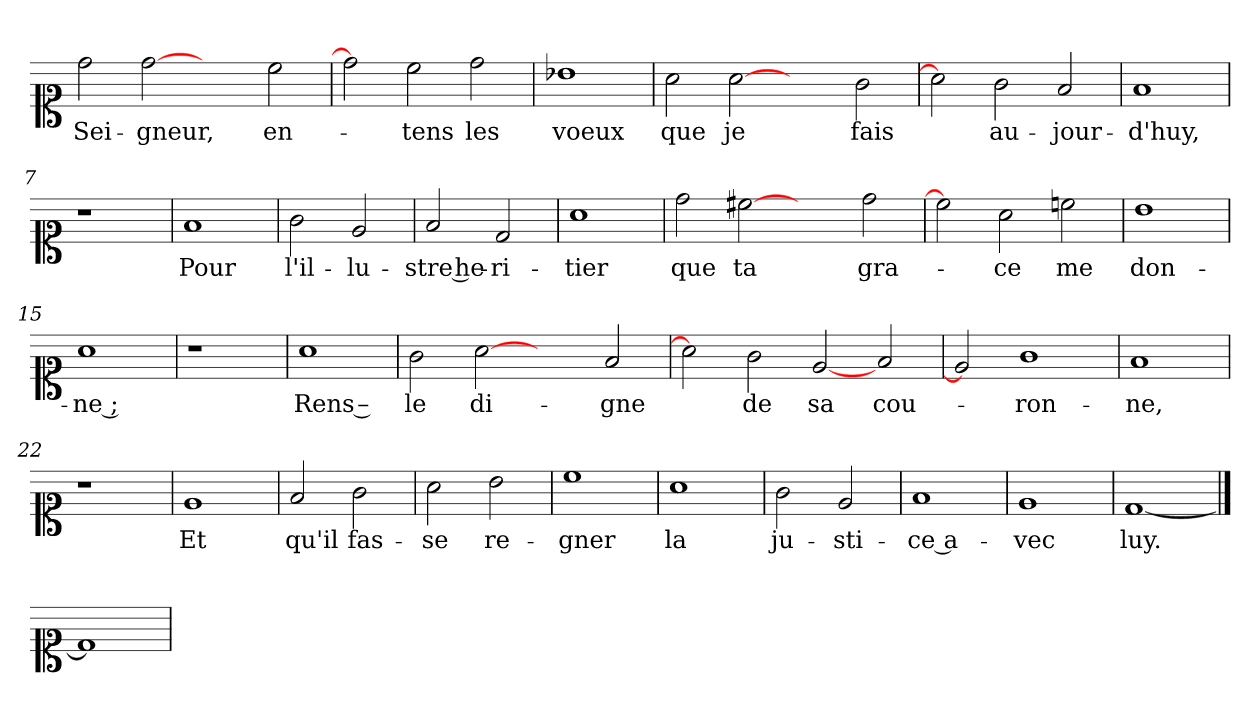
**kern	**text
*part1	*part1
*staff1	*staff1
*clefC1	*
*k[]	*
*C:	*
=1	=1
2dd\	Sei-
[2dd	-gneur,
2ryy	.
2cc\	en-
=2	=2
2dd]	.
2cc\	-tens
2dd\	les
=3	=3
1b-X	voeux
=4	=4
2a\	que
[2a	je
2ryy	.
2g\	fais
=5	=5
2a]	.
2g\	au-
2f/	-jour-
=6	=6
1f	-d'huy,
!!LO:LB:g=z
=7	=7
1r	.
=8	=8
1f	Pour
=9	=9
2g\	l'il-
2e/	-lu-
=10	=10
2f/	stre he-
2d/	-ri-
=11	=11
1a	-tier
=12	=12
2dd\	que
[2cc#X	ta
2ryy	.
2dd\	gra-
=13	=13
2cc#]	.
2a\	-ce
2cc\	me
!!LO:LB:g=z
=14	=14
1b	don-
=15	=15
1a	-ne ;
=16	=16
1r	.
=17	=17
1a	Rens –
=18	=18
2g\	le
[2a	di-
2ryy	.
2f/	-gne
=19	=19
2a]	.
2g\	de
[2e	sa
2f/	cou-
=20	=20
2e]	.
1g	-ron-
!!LO:LB:g=z
=21	=21
1f	-ne,
=22	=22
1r	.
=23	=23
1e	Et
=24	=24
2f/	qu'il
2g\	fas-
=25	=25
2a\	-se
2b\	re-
=26	=26
1cc	-gner
=27	=27
1a	la
=28	=28
2g\	ju-
2e/	-sti-
!!LO:LB:g=z
=29	=29
1f	ce a-
=30	=30
1e	-vec
=31	=31
[1d	luy.
==32	==32
1d]	.
=	=
*-	*-
